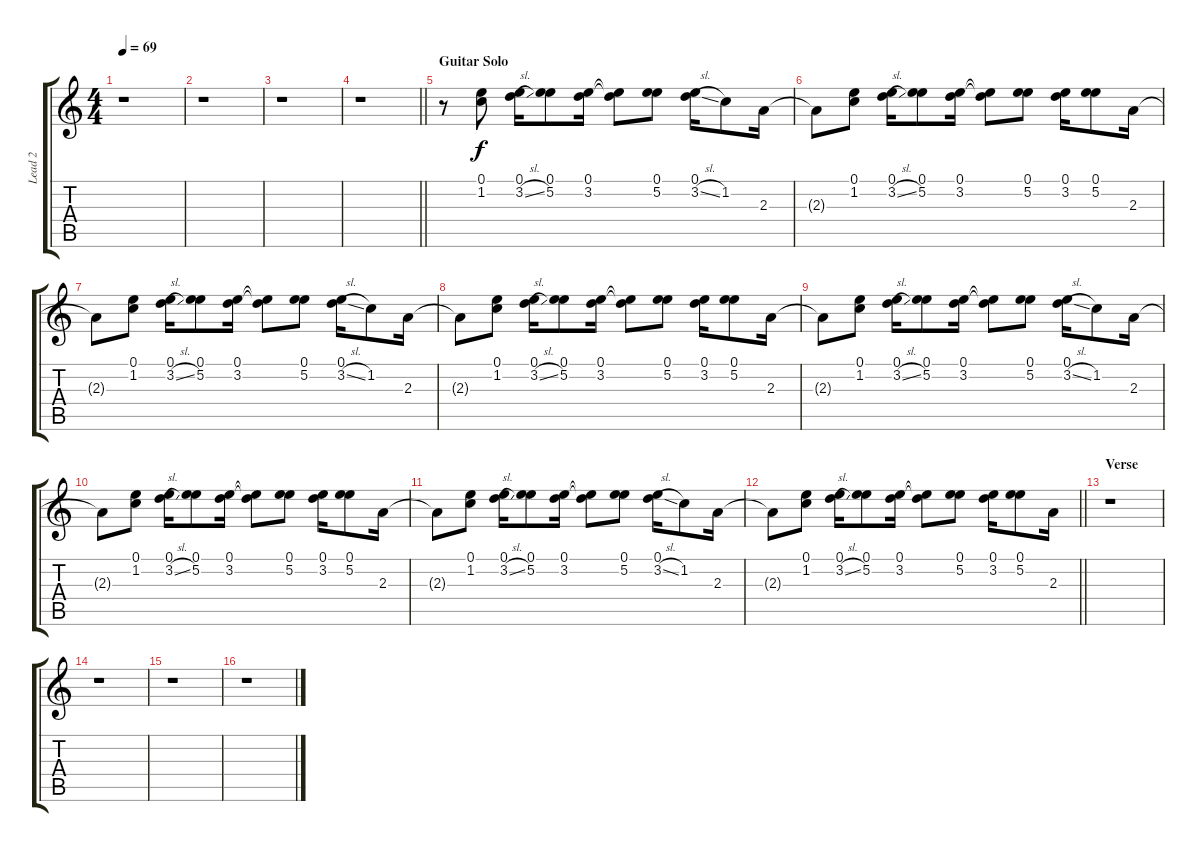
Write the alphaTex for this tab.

\track ("Lead 2" "Lead 2") {instrument distortionguitar}
\staff {score tabs}
\tuning (E4 B3 G3 D3 A2 E2) {hide}
\ts (4 4)
\tempo 69
\clef g2
\ks c
r.1{dy f} |
r.1 |
r.1 |
\barLineRight lightlight
r.1 |
\section ("" "Guitar Solo")
r.8 (0.1 1.2).8 (0.1 3.2{sl}).16 (0.1 5.2).8 (0.1 3.2).16 (0.1{t} 3.2{t}).8 (0.1 5.2).8 (0.1 3.2{sl}).16 1.2.8 2.3.16 |
2.3{t}.8 (0.1 1.2).8 (0.1 3.2{sl}).16 (0.1 5.2).8 (0.1 3.2).16 (0.1{t} 3.2{t}).8 (0.1 5.2).8 (0.1 3.2).16 (0.1 5.2).8 2.3.16 |
2.3{t}.8 (0.1 1.2).8 (0.1 3.2{sl}).16 (0.1 5.2).8 (0.1 3.2).16 (0.1{t} 3.2{t}).8 (0.1 5.2).8 (0.1 3.2{sl}).16 1.2.8 2.3.16 |
2.3{t}.8 (0.1 1.2).8 (0.1 3.2{sl}).16 (0.1 5.2).8 (0.1 3.2).16 (0.1{t} 3.2{t}).8 (0.1 5.2).8 (0.1 3.2).16 (0.1 5.2).8 2.3.16 |
2.3{t}.8 (0.1 1.2).8 (0.1 3.2{sl}).16 (0.1 5.2).8 (0.1 3.2).16 (0.1{t} 3.2{t}).8 (0.1 5.2).8 (0.1 3.2{sl}).16 1.2.8 2.3.16 |
2.3{t}.8 (0.1 1.2).8 (0.1 3.2{sl}).16 (0.1 5.2).8 (0.1 3.2).16 (0.1{t} 3.2{t}).8 (0.1 5.2).8 (0.1 3.2).16 (0.1 5.2).8 2.3.16 |
2.3{t}.8 (0.1 1.2).8 (0.1 3.2{sl}).16 (0.1 5.2).8 (0.1 3.2).16 (0.1{t} 3.2{t}).8 (0.1 5.2).8 (0.1 3.2{sl}).16 1.2.8 2.3.16 |
\barLineRight lightlight
2.3{t}.8 (0.1 1.2).8 (0.1 3.2{sl}).16 (0.1 5.2).8 (0.1 3.2).16 (0.1{t} 3.2{t}).8 (0.1 5.2).8 (0.1 3.2).16 (0.1 5.2).8 2.3.16 |
\section ("" "Verse")
r.1 |
r.1 |
r.1 |
r.1
